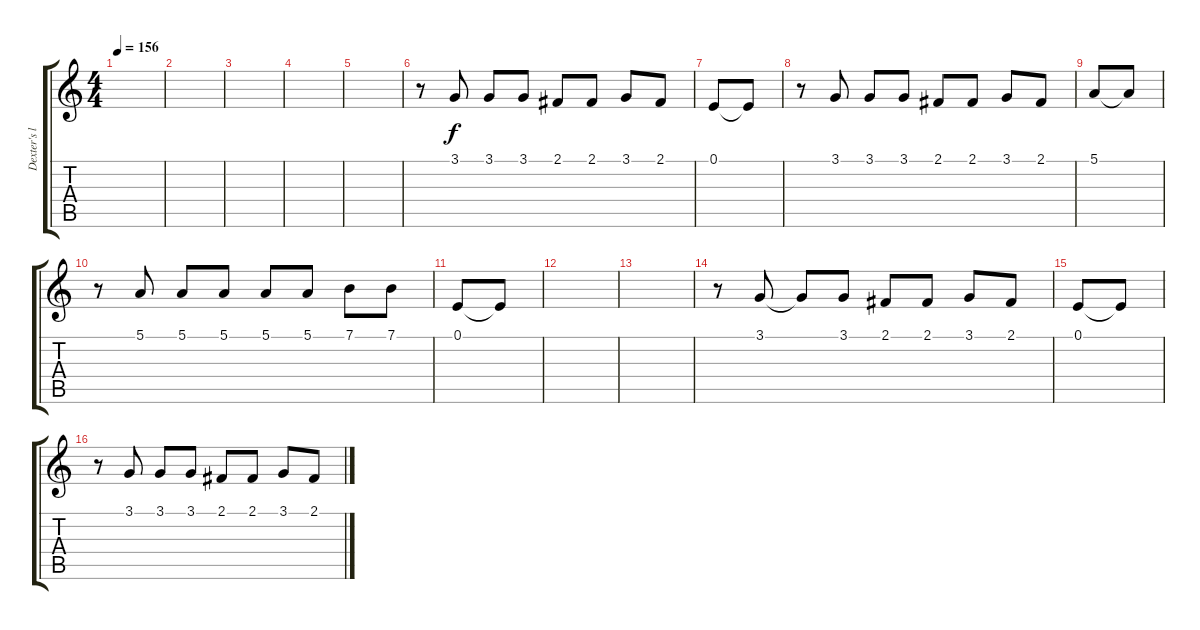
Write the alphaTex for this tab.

\track ("Dexter's lyrics" "Dexter's l") {instrument tenorsax}
\staff {score tabs}
\tuning (E4 B3 G3 D3 A2 E2) {hide}
\ts (4 4)
\tempo 156
\clef g2
\ks c
|
|
|
|
|
r.8 3.1.8 3.1.8 3.1.8 2.1.8 2.1.8 3.1.8 2.1.8 |
0.1.8 0.1{t}.8 |
r.8 3.1.8 3.1.8 3.1.8 2.1.8 2.1.8 3.1.8 2.1.8 |
5.1.8 5.1{t}.8 |
r.8 5.1.8 5.1.8 5.1.8 5.1.8 5.1.8 7.1.8 7.1.8 |
0.1.8 0.1{t}.8 |
|
|
r.8 3.1.8 3.1{t}.8 3.1.8 2.1.8 2.1.8 3.1.8 2.1.8 |
0.1.8 0.1{t}.8 |
r.8 3.1.8 3.1.8 3.1.8 2.1.8 2.1.8 3.1.8 2.1.8
